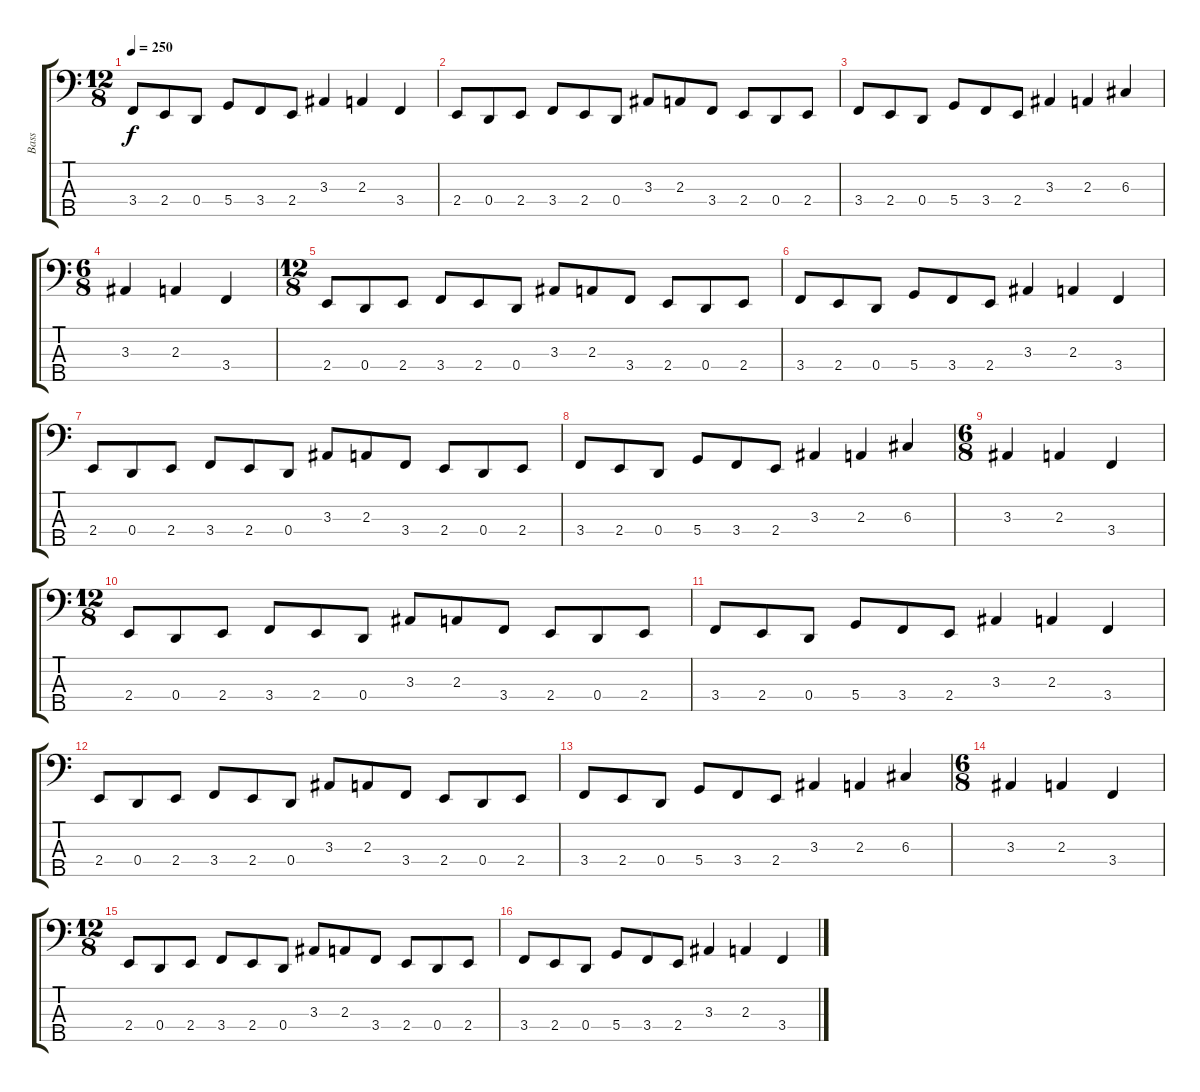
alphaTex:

\track ("Bass" "Bass") {instrument electricbasspick}
\staff {score tabs}
\tuning (F2 C2 G1 D1 A0) {hide}
\ts (12 8)
\tempo 250
\clef f4
\ks c
3.4.8{dy f} 2.4.8 0.4.8 5.4.8 3.4.8 2.4.8 3.3.4 2.3.4 3.4.4 |
2.4.8 0.4.8 2.4.8 3.4.8 2.4.8 0.4.8 3.3.8 2.3.8 3.4.8 2.4.8 0.4.8 2.4.8 |
3.4.8 2.4.8 0.4.8 5.4.8 3.4.8 2.4.8 3.3.4 2.3.4 6.3.4 |
\ts (6 8)
3.3.4 2.3.4 3.4.4 |
\ts (12 8)
2.4.8 0.4.8 2.4.8 3.4.8 2.4.8 0.4.8 3.3.8 2.3.8 3.4.8 2.4.8 0.4.8 2.4.8 |
3.4.8 2.4.8 0.4.8 5.4.8 3.4.8 2.4.8 3.3.4 2.3.4 3.4.4 |
2.4.8 0.4.8 2.4.8 3.4.8 2.4.8 0.4.8 3.3.8 2.3.8 3.4.8 2.4.8 0.4.8 2.4.8 |
3.4.8 2.4.8 0.4.8 5.4.8 3.4.8 2.4.8 3.3.4 2.3.4 6.3.4 |
\ts (6 8)
3.3.4 2.3.4 3.4.4 |
\ts (12 8)
2.4.8 0.4.8 2.4.8 3.4.8 2.4.8 0.4.8 3.3.8 2.3.8 3.4.8 2.4.8 0.4.8 2.4.8 |
3.4.8 2.4.8 0.4.8 5.4.8 3.4.8 2.4.8 3.3.4 2.3.4 3.4.4 |
2.4.8 0.4.8 2.4.8 3.4.8 2.4.8 0.4.8 3.3.8 2.3.8 3.4.8 2.4.8 0.4.8 2.4.8 |
3.4.8 2.4.8 0.4.8 5.4.8 3.4.8 2.4.8 3.3.4 2.3.4 6.3.4 |
\ts (6 8)
3.3.4 2.3.4 3.4.4 |
\ts (12 8)
2.4.8 0.4.8 2.4.8 3.4.8 2.4.8 0.4.8 3.3.8 2.3.8 3.4.8 2.4.8 0.4.8 2.4.8 |
3.4.8 2.4.8 0.4.8 5.4.8 3.4.8 2.4.8 3.3.4 2.3.4 3.4.4
